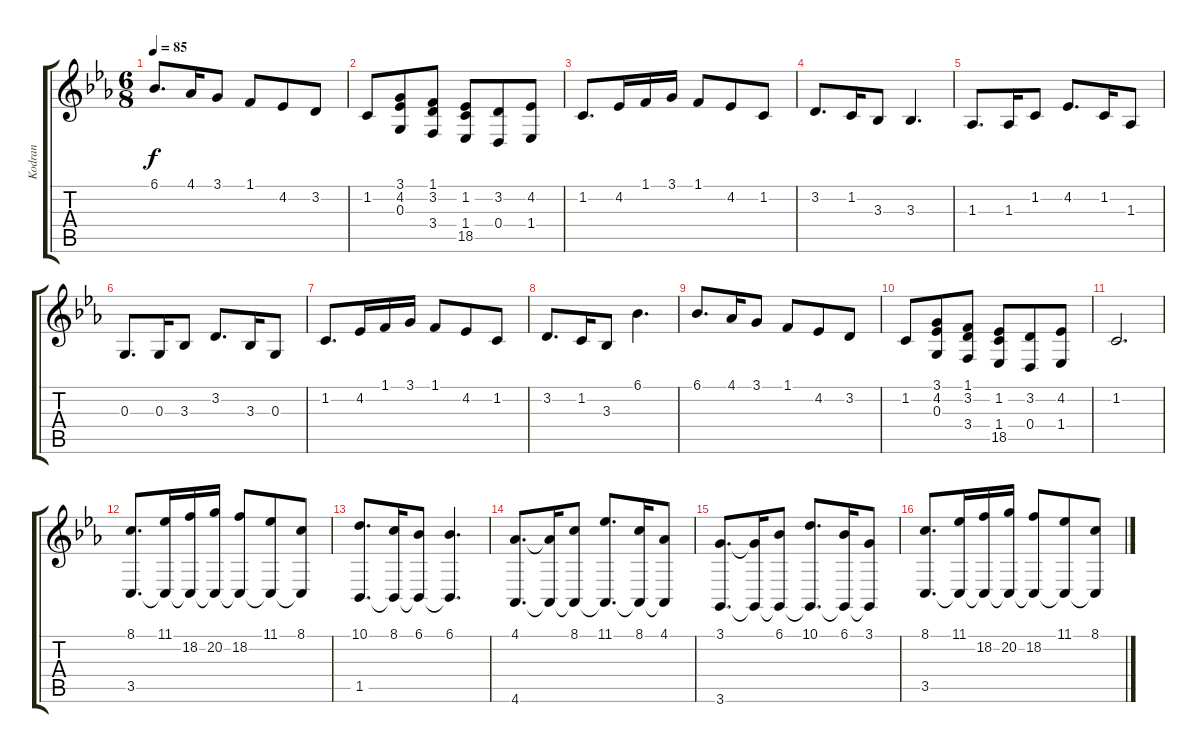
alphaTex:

\track ("Kodran" "Kodran") {instrument accordion}
\staff {score tabs}
\tuning (E4 B3 G3 D3 A2 E2) {hide}
\ts (6 8)
\tempo 85
\clef g2
\ks cminor
6.1.8{d dy f} 4.1.16 3.1.8 1.1.8 4.2.8 3.2.8 |
1.2.8 (3.1 4.2 0.3).8 (1.1 3.2 3.4).8 (1.2 1.4 18.5).8 (3.2 0.4).8 (4.2 1.4).8 |
1.2.8{d} 4.2.16 1.1.16 3.1.16 1.1.8 4.2.8 1.2.8 |
3.2.8{d} 1.2.16 3.3.8 3.3.4{d} |
1.3.8{d} 1.3.16 1.2.8 4.2.8{d} 1.2.16 1.3.8 |
0.3.8{d} 0.3.16 3.3.8 3.2.8{d} 3.3.16 0.3.8 |
1.2.8{d} 4.2.16 1.1.16 3.1.16 1.1.8 4.2.8 1.2.8 |
3.2.8{d} 1.2.16 3.3.8 6.1.4{d} |
6.1.8{d} 4.1.16 3.1.8 1.1.8 4.2.8 3.2.8 |
1.2.8 (3.1 4.2 0.3).8 (1.1 3.2 3.4).8 (1.2 1.4 18.5).8 (3.2 0.4).8 (4.2 1.4).8 |
1.2.2{d} |
(8.1 3.5).8{d instrument accordion} (11.1 3.5{t}).16 (18.2 3.5{t}).16 (20.2 3.5{t}).16 (18.2 3.5{t}).8 (11.1 3.5{t}).8 (8.1 3.5{t}).8 |
(10.1 1.5).8{d} (8.1 1.5{t}).16 (6.1 1.5{t}).8 (6.1 1.5{t}).4{d} |
(4.1 4.6).8{d} (4.1{t} 4.6{t}).16 (8.1 4.6{t}).8 (11.1 4.6{t}).8{d} (8.1 4.6{t}).16 (4.1 4.6{t}).8 |
(3.1 3.6).8{d} (3.1{t} 3.6{t}).16 (6.1 3.6{t}).8 (10.1 3.6{t}).8{d} (6.1 3.6{t}).16 (3.1 3.6{t}).8 |
(8.1 3.5).8{d} (11.1 3.5{t}).16 (18.2 3.5{t}).16 (20.2 3.5{t}).16 (18.2 3.5{t}).8 (11.1 3.5{t}).8 (8.1 3.5{t}).8
